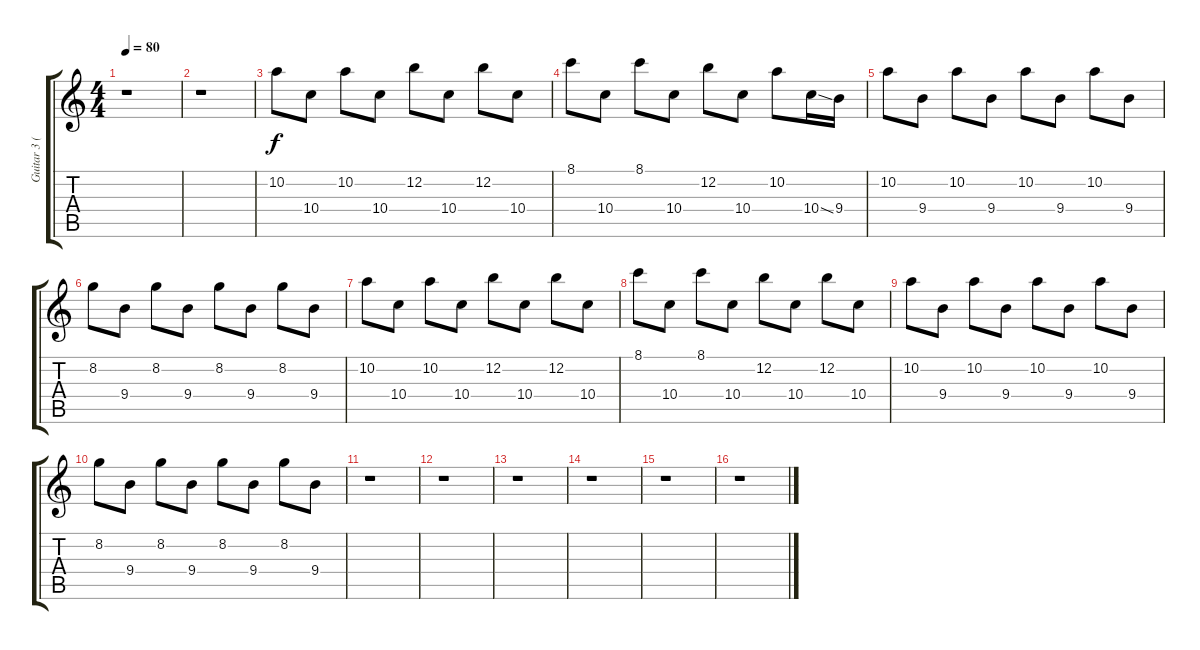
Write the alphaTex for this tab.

\track ("Guitar 3 (Acoustic)" "Guitar 3 (") {instrument acousticguitarsteel}
\staff {score tabs}
\tuning (E4 B3 G3 D3 A2 E2) {hide}
\ts (4 4)
\tempo 80
\clef g2
\ks c
r.1{dy f} |
r.1 |
10.2.8 10.4.8 10.2.8 10.4.8 12.2.8 10.4.8 12.2.8 10.4.8 |
8.1.8 10.4.8 8.1.8 10.4.8 12.2.8 10.4.8 10.2.8 10.4{ss}.16 9.4.16 |
10.2.8 9.4.8 10.2.8 9.4.8 10.2.8 9.4.8 10.2.8 9.4.8 |
8.2.8 9.4.8 8.2.8 9.4.8 8.2.8 9.4.8 8.2.8 9.4.8 |
10.2.8 10.4.8 10.2.8 10.4.8 12.2.8 10.4.8 12.2.8 10.4.8 |
8.1.8 10.4.8 8.1.8 10.4.8 12.2.8 10.4.8 12.2.8 10.4.8 |
10.2.8 9.4.8 10.2.8 9.4.8 10.2.8 9.4.8 10.2.8 9.4.8 |
8.2.8 9.4.8 8.2.8 9.4.8 8.2.8 9.4.8 8.2.8 9.4.8 |
r.1 |
r.1 |
r.1 |
r.1 |
r.1 |
r.1
